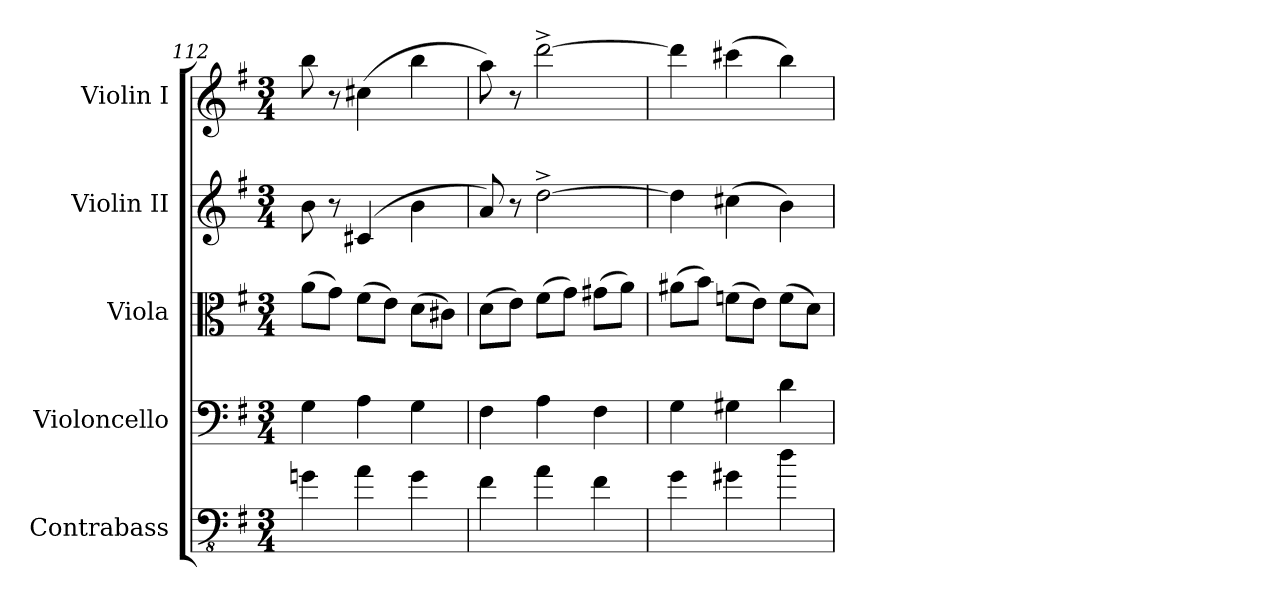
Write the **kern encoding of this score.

**kern	**kern	**kern	**kern	**kern
*part5	*part4	*part3	*part2	*part1
*staff5	*staff4	*staff3	*staff2	*staff1
*I"Contrabass	*I"Violoncello	*I"Viola	*I"Violin II	*I"Violin I
*I'Cb	*I'Vc	*I'Vla	*I'Vln	*I'Vln
*clefFv4	*clefF4	*clefC3	*clefG2	*clefG2
*ITrd7c12	*	*	*	*
*k[f#]	*k[f#]	*k[f#]	*k[f#]	*k[f#]
*M3/4	*M3/4	*M3/4	*M3/4	*M3/4
=112	=112	=112	=112	=112
4GGn\	4G\	(8a\L	8b\	8bb\
.	.	8g\J)	8r	8r
4AA\	4A\	(8f#\L	(4c#X/	(4cc#X\
.	.	8e\J)	.	.
4GG\	4G\	(8d\L	4b\	4bb\
.	.	8c#X\J)	.	.
=113	=113	=113	=113	=113
4FF#\	4F#\	(8d\L	8a/)	8aa\)
.	.	8e\J)	8r	8r
4AA\	4A\	(8f#\L	[2dd^\	[2ddd^\
.	.	8g\J)	.	.
4FF#\	4F#\	(8g#X\L	.	.
.	.	8a\J)	.	.
=114	=114	=114	=114	=114
4GG\	4G\	(8a#X\L	4dd\]	4ddd\]
.	.	8b\J)	.	.
4GG#X\	4G#X\	(8fn\L	(4cc#X\	(4ccc#X\
.	.	8e\J)	.	.
4D\	4d\	(8f\L	4b\)	4bb\)
.	.	8d\J)	.	.
=	=	=	=	=
*-	*-	*-	*-	*-
